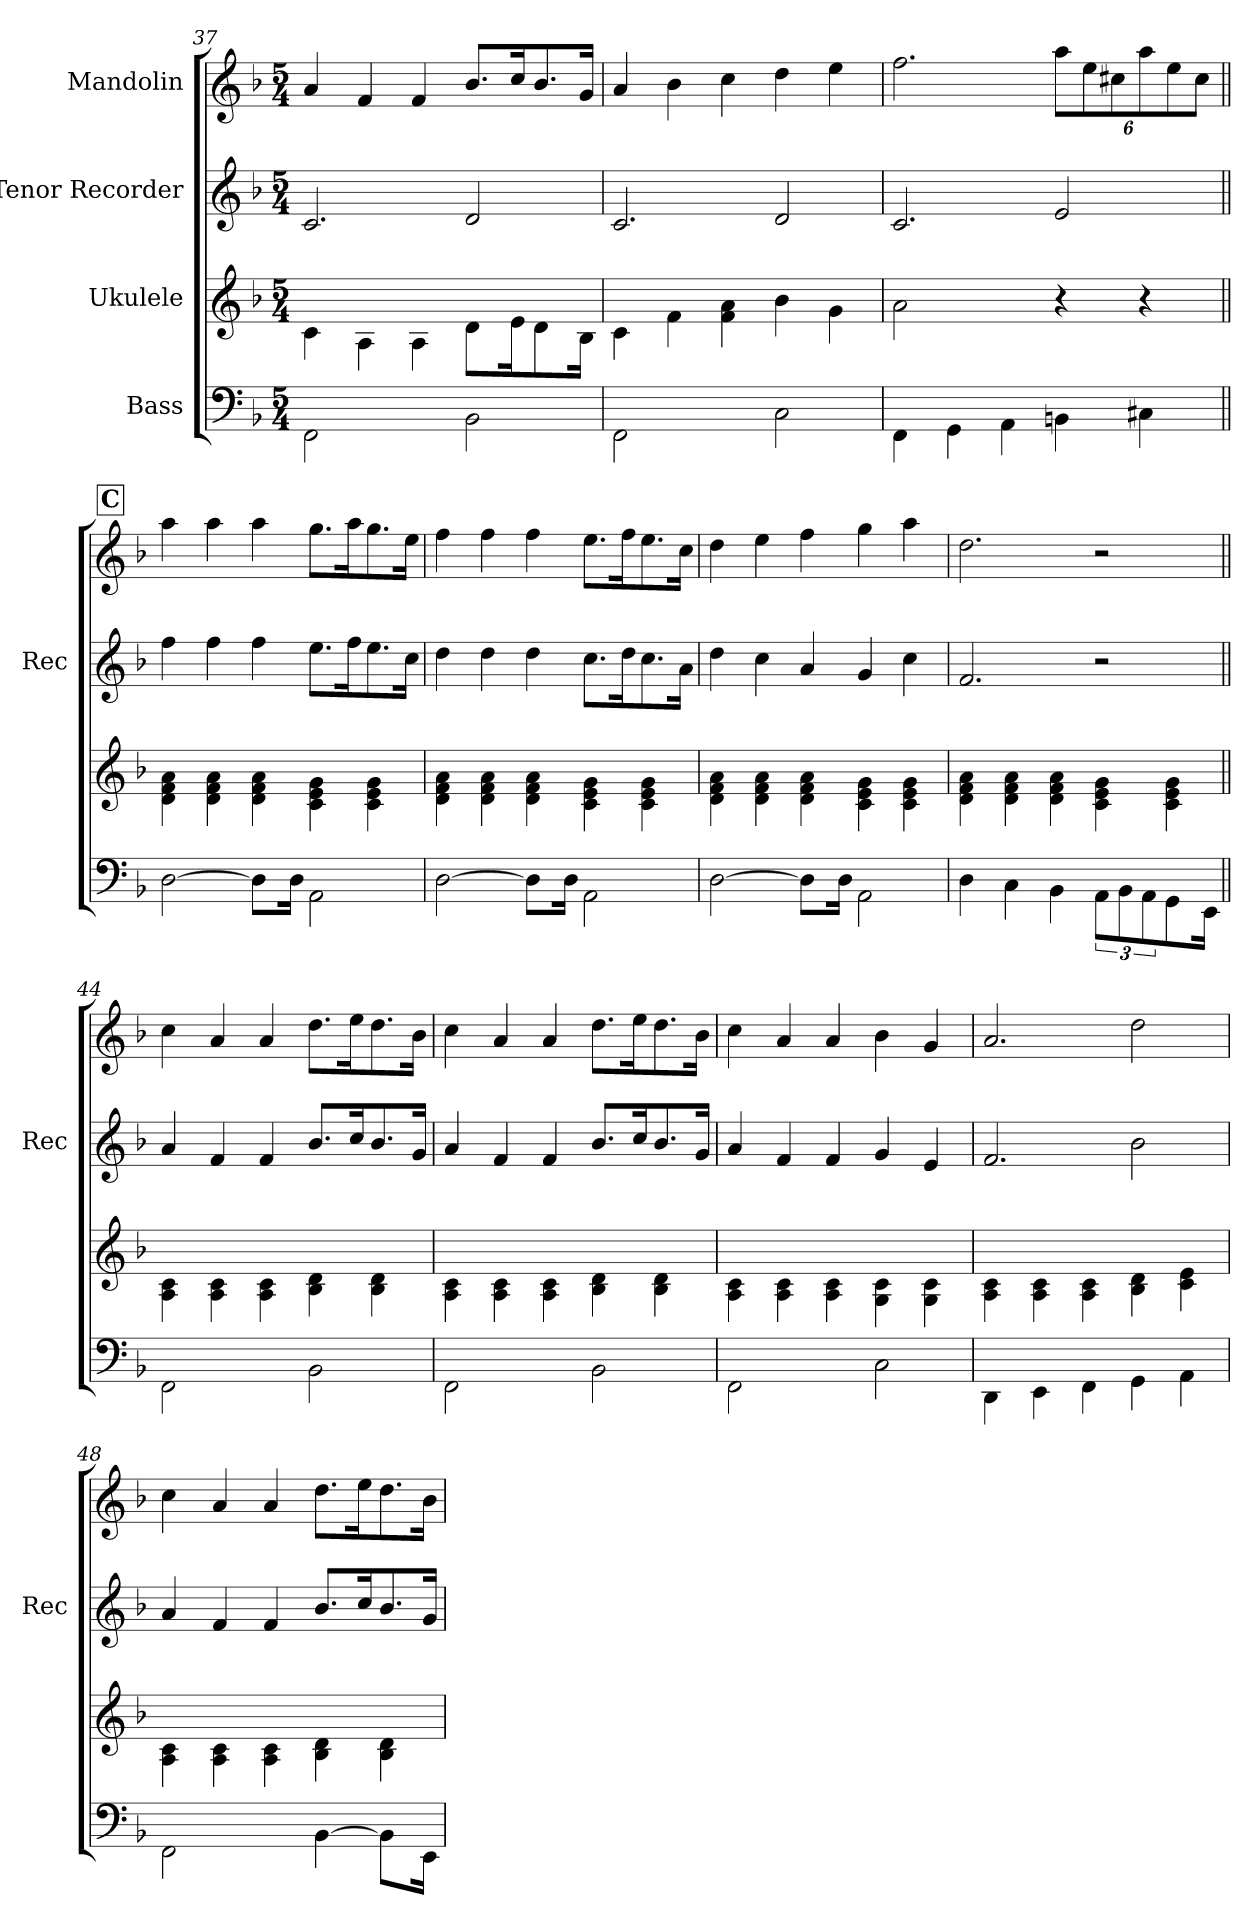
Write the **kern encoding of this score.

**kern	**kern	**kern	**kern
*part4	*part3	*part2	*part1
*staff4	*staff3	*staff2	*staff1
*I"Bass	*I"Ukulele	*I"Tenor Recorder	*I"Mandolin
*	*	*I'Rec	*
*	*	*clefG2	*clefG2
*k[b-]	*k[b-]	*k[b-]	*k[b-]
*F:	*F:	*F:	*F:
*M5/4	*M5/4	*M5/4	*M5/4
=37	=37	=37	=37
!LO:N:vis=2	!	!	!
2.FF\	4ci\	2.cj/	4aZ/
.	4Ai\	.	4fZ/
.	4Ai\	.	4fZ/
!	!LO:N:vis=8	!	!
2BB-\	8.di\L	2dj/	8.b-Z/L
.	16ei\K	.	16ccZ/K
!	!LO:N:vis=8	!	!
.	8.di\	.	8.b-Z/
.	16B-i\Jk	.	16gZ/Jk
=38	=38	=38	=38
!LO:N:vis=2	!	!	!
2.FF\	4ci\	2.cj/	4aZ/
.	4fi\	.	4b-Z\
.	4fi\ 4ai\	.	4ccZ\
2C\	4b-i\	2dj/	4ddZ\
.	4gi\	.	4eeZ\
!!LO:LB:g=z
=39	=39	=39	=39
!	!LO:N:vis=2	!	!
4FF\	2.ai\	2.cj/	2.ffZ\
4GG\	.	.	.
4AA\	.	.	.
4BB\	4r	2ej/	12aaZ\L
.	.	.	12eeZ\
.	.	.	12cc#XZ\
4C#\	4r	.	12aaZ\
.	.	.	12eeZ\
.	.	.	12cc#Z\J
!!LO:REH:place=s1:a:B:fs=20.568899:t=C
=40||	=40||	=40||	=40||
[2D\	4di\ 4fi\ 4ai\	4ffj\	4aaZ\
.	4di\ 4fi\ 4ai\	4ffj\	4aaZ\
!LO:N:vis=8	!	!	!
8.D\L]	4di\ 4fi\ 4ai\	4ffj\	4aaZ\
16D\Jk	.	.	.
2AA\	4ci\ 4ei\ 4gi\	8.eej\L	8.ggZ\L
.	.	16ffj\K	16aaZ\K
.	4ci\ 4ei\ 4gi\	8.eej\	8.ggZ\
.	.	16ccj\Jk	16eeZ\Jk
=41	=41	=41	=41
[2D\	4di\ 4fi\ 4ai\	4ddj\	4ffZ\
.	4di\ 4fi\ 4ai\	4ddj\	4ffZ\
!LO:N:vis=8	!	!	!
8.D\L]	4di\ 4fi\ 4ai\	4ddj\	4ffZ\
16D\Jk	.	.	.
2AA\	4ci\ 4ei\ 4gi\	8.ccj\L	8.eeZ\L
.	.	16ddj\K	16ffZ\K
.	4ci\ 4ei\ 4gi\	8.ccj\	8.eeZ\
.	.	16aj\Jk	16ccZ\Jk
=42	=42	=42	=42
[2D\	4di\ 4fi\ 4ai\	4ddj\	4ddZ\
.	4di\ 4fi\ 4ai\	4ccj\	4eeZ\
!LO:N:vis=8	!	!	!
8.D\L]	4di\ 4fi\ 4ai\	4aj/	4ffZ\
16D\Jk	.	.	.
2AA\	4ci\ 4ei\ 4gi\	4gj/	4ggZ\
.	4ci\ 4ei\ 4gi\	4ccj\	4aaZ\
!!LO:PB:g=z
=43	=43	=43	=43
4D\	4di\ 4fi\ 4ai\	2.fj/	2.ddZ\
4C\	4di\ 4fi\ 4ai\	.	.
4BB-\	4di\ 4fi\ 4ai\	.	.
12AA\L	4ci\ 4ei\ 4gi\	2r	2r
12BB-\	.	.	.
12AA\	.	.	.
!LO:N:vis=8	!	!	!
8.GG\	4ci\ 4ei\ 4gi\	.	.
16EE\Jk	.	.	.
=44||	=44||	=44||	=44||
!LO:N:vis=2	!	!	!
2.FF\	4Ai\ 4ci\	4aj/	4ccZ\
.	4Ai\ 4ci\	4fj/	4aZ/
.	4Ai\ 4ci\	4fj/	4aZ/
2BB-\	4B-i\ 4di\	8.b-j/L	8.ddZ\L
.	.	16ccj/K	16eeZ\K
.	4B-i\ 4di\	8.b-j/	8.ddZ\
.	.	16gj/Jk	16b-Z\Jk
=45	=45	=45	=45
!LO:N:vis=2	!	!	!
2.FF\	4Ai\ 4ci\	4aj/	4ccZ\
.	4Ai\ 4ci\	4fj/	4aZ/
.	4Ai\ 4ci\	4fj/	4aZ/
2BB-\	4B-i\ 4di\	8.b-j/L	8.ddZ\L
.	.	16ccj/K	16eeZ\K
.	4B-i\ 4di\	8.b-j/	8.ddZ\
.	.	16gj/Jk	16b-Z\Jk
=46	=46	=46	=46
!LO:N:vis=2	!	!	!
2.FF\	4Ai\ 4ci\	4aj/	4ccZ\
.	4Ai\ 4ci\	4fj/	4aZ/
.	4Ai\ 4ci\	4fj/	4aZ/
2C\	4Gi\ 4ci\	4gj/	4b-Z\
.	4Gi\ 4ci\	4ej/	4gZ/
=47	=47	=47	=47
4DD\	4Ai\ 4ci\	2.fj/	2.aZ/
4EE\	4Ai\ 4ci\	.	.
4FF\	4Ai\ 4ci\	.	.
4GG\	4B-i\ 4di\	2b-j\	2ddZ\
4AA\	4ci\ 4ei\	.	.
!!LO:LB:g=z
=48	=48	=48	=48
!LO:N:vis=2	!	!	!
2.FF\	4Ai\ 4ci\	4aj/	4ccZ\
.	4Ai\ 4ci\	4fj/	4aZ/
.	4Ai\ 4ci\	4fj/	4aZ/
[4BB-\	4B-i\ 4di\	8.b-j/L	8.ddZ\L
.	.	16ccj/K	16eeZ\K
!LO:N:vis=8	!	!	!
8.BB-\L]	4B-i\ 4di\	8.b-j/	8.ddZ\
16EE\Jk	.	16gj/Jk	16b-Z\Jk
=	=	=	=
*-	*-	*-	*-
